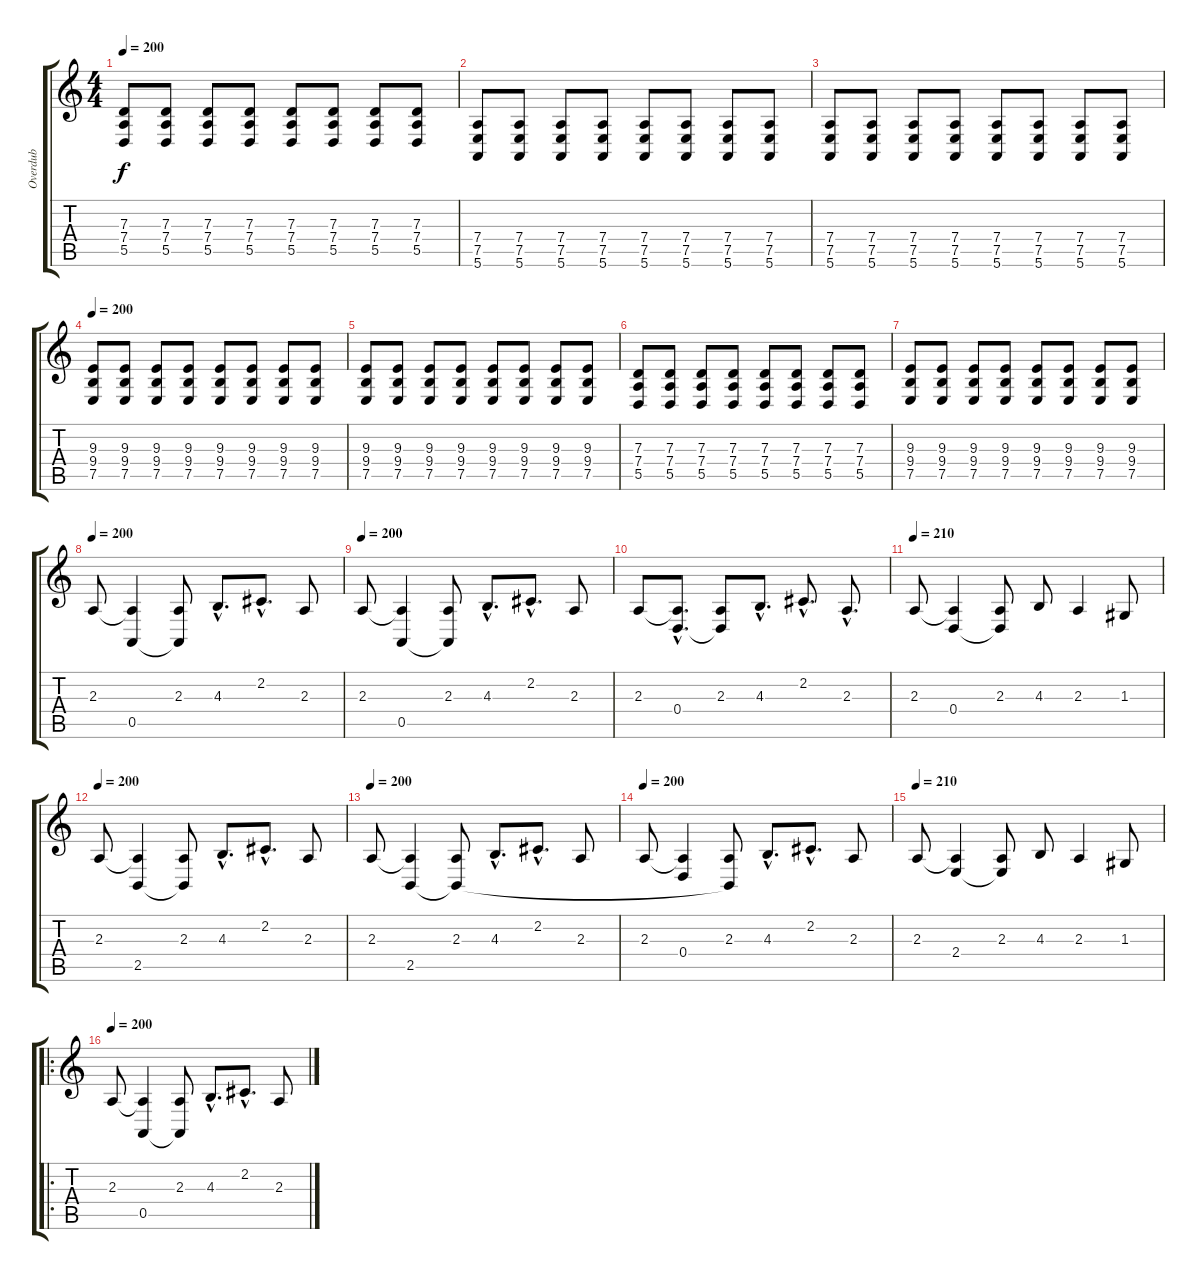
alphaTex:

\track ("Overdub" "Overdub") {instrument voiceoohs}
\staff {score tabs}
\tuning (E4 B3 G3 D3 A2 E2) {hide}
\ts (4 4)
\tempo 200
\clef g2
\ks c
(7.3 7.4 5.5).8{dy f} (7.3 7.4 5.5).8 (7.3 7.4 5.5).8 (7.3 7.4 5.5).8 (7.3 7.4 5.5).8 (7.3 7.4 5.5).8 (7.3 7.4 5.5).8 (7.3 7.4 5.5).8 |
(7.4 7.5 5.6).8 (7.4 7.5 5.6).8 (7.4 7.5 5.6).8 (7.4 7.5 5.6).8 (7.4 7.5 5.6).8 (7.4 7.5 5.6).8 (7.4 7.5 5.6).8 (7.4 7.5 5.6).8 |
(7.4 7.5 5.6).8 (7.4 7.5 5.6).8 (7.4 7.5 5.6).8 (7.4 7.5 5.6).8 (7.4 7.5 5.6).8 (7.4 7.5 5.6).8 (7.4 7.5 5.6).8 (7.4 7.5 5.6).8 |
\tempo 200
(9.3 9.4 7.5).8 (9.3 9.4 7.5).8 (9.3 9.4 7.5).8 (9.3 9.4 7.5).8 (9.3 9.4 7.5).8 (9.3 9.4 7.5).8 (9.3 9.4 7.5).8 (9.3 9.4 7.5).8 |
(9.3 9.4 7.5).8 (9.3 9.4 7.5).8 (9.3 9.4 7.5).8 (9.3 9.4 7.5).8 (9.3 9.4 7.5).8 (9.3 9.4 7.5).8 (9.3 9.4 7.5).8 (9.3 9.4 7.5).8 |
(7.3 7.4 5.5).8 (7.3 7.4 5.5).8 (7.3 7.4 5.5).8 (7.3 7.4 5.5).8 (7.3 7.4 5.5).8 (7.3 7.4 5.5).8 (7.3 7.4 5.5).8 (7.3 7.4 5.5).8 |
(9.3 9.4 7.5).8 (9.3 9.4 7.5).8 (9.3 9.4 7.5).8 (9.3 9.4 7.5).8 (9.3 9.4 7.5).8 (9.3 9.4 7.5).8 (9.3 9.4 7.5).8 (9.3 9.4 7.5).8 |
\tempo 200
2.3.8 (2.3{t} 0.5).4 (2.3 0.5{t}).8 4.3{hac}.8{d} 2.2{hac}.8{d} 2.3.8 |
\tempo 200
2.3.8 (2.3{t} 0.5).4 (2.3 0.5{t}).8 4.3{hac}.8{d} 2.2{hac}.8{d} 2.3.8 |
2.3.8 (2.3{hac t} 0.4{hac}).8{d} (2.3 0.4{t}).8 4.3{hac}.8{d} 2.2{hac}.8{d} 2.3{hac}.8{d} |
\tempo 210
2.3.8 (2.3{t} 0.4).4 (2.3 0.4{t}).8 4.3.8 2.3.4 1.3.8 |
\tempo 200
2.3.8 (2.3{t} 2.5).4 (2.3 2.5{t}).8 4.3{hac}.8{d} 2.2{hac}.8{d} 2.3.8 |
\tempo 200
2.3.8 (2.3{t} 2.5).4 (2.3 2.5{t}).8 4.3{hac}.8{d} 2.2{hac}.8{d} 2.3.8 |
\tempo 200
2.3.8 (2.3{t} 0.4).4 (2.3 2.5{t}).8 4.3{hac}.8{d} 2.2{hac}.8{d} 2.3.8 |
\tempo 210
2.3.8 (2.3{t} 2.4).4 (2.3 2.4{t}).8 4.3.8 2.3.4 1.3.8 |
\ro
\tempo 200
2.3.8 (2.3{t} 0.5).4 (2.3 0.5{t}).8 4.3{hac}.8{d} 2.2{hac}.8{d} 2.3.8
